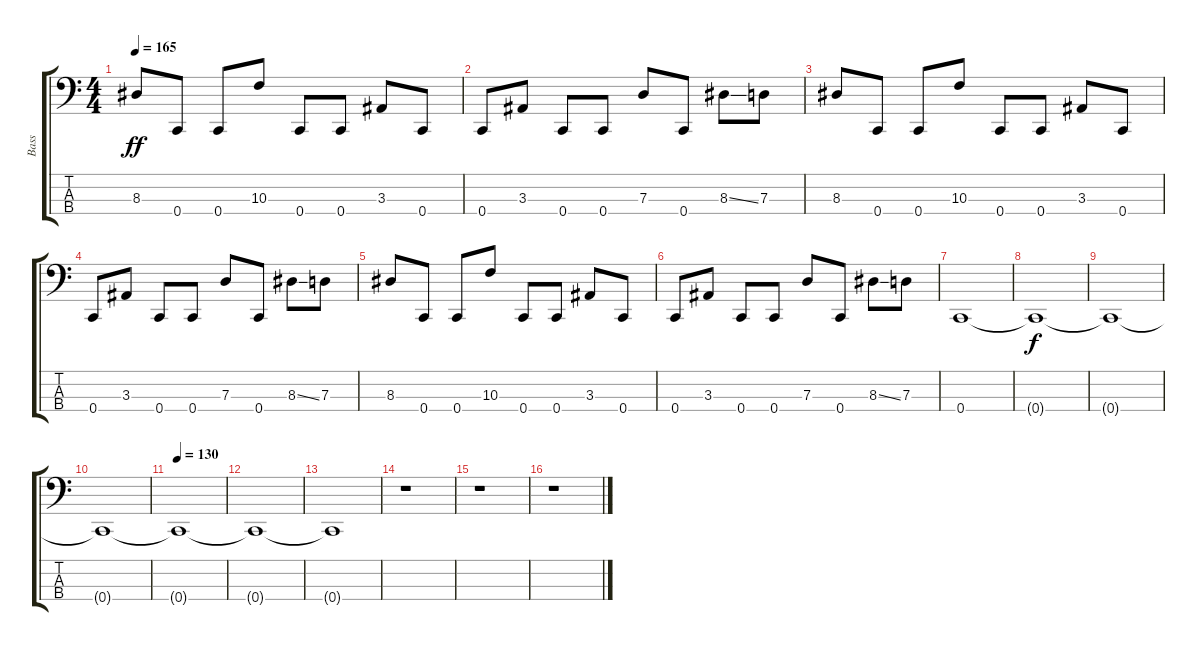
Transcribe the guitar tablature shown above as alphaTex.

\track ("Bass" "Bass") {instrument electricbasspick}
\staff {score tabs}
\tuning (F2 C2 G1 C1) {hide}
\ts (4 4)
\tempo 165
\clef f4
\ks c
8.3.8{dy ff} 0.4.8 0.4.8 10.3.8 0.4.8 0.4.8 3.3.8 0.4.8 |
0.4.8 3.3.8 0.4.8 0.4.8 7.3.8 0.4.8 8.3{ss}.8 7.3.8 |
8.3.8 0.4.8 0.4.8 10.3.8 0.4.8 0.4.8 3.3.8 0.4.8 |
0.4.8 3.3.8 0.4.8 0.4.8 7.3.8 0.4.8 8.3{ss}.8 7.3.8 |
8.3.8 0.4.8 0.4.8 10.3.8 0.4.8 0.4.8 3.3.8 0.4.8 |
0.4.8 3.3.8 0.4.8 0.4.8 7.3.8 0.4.8 8.3{ss}.8 7.3.8 |
0.4.1 |
0.4{t}.1{dy f} |
0.4{t}.1 |
0.4{t}.1 |
\tempo 130
0.4{t}.1{volume 1} |
0.4{t}.1 |
0.4{t}.1 |
r.1 |
r.1 |
r.1
